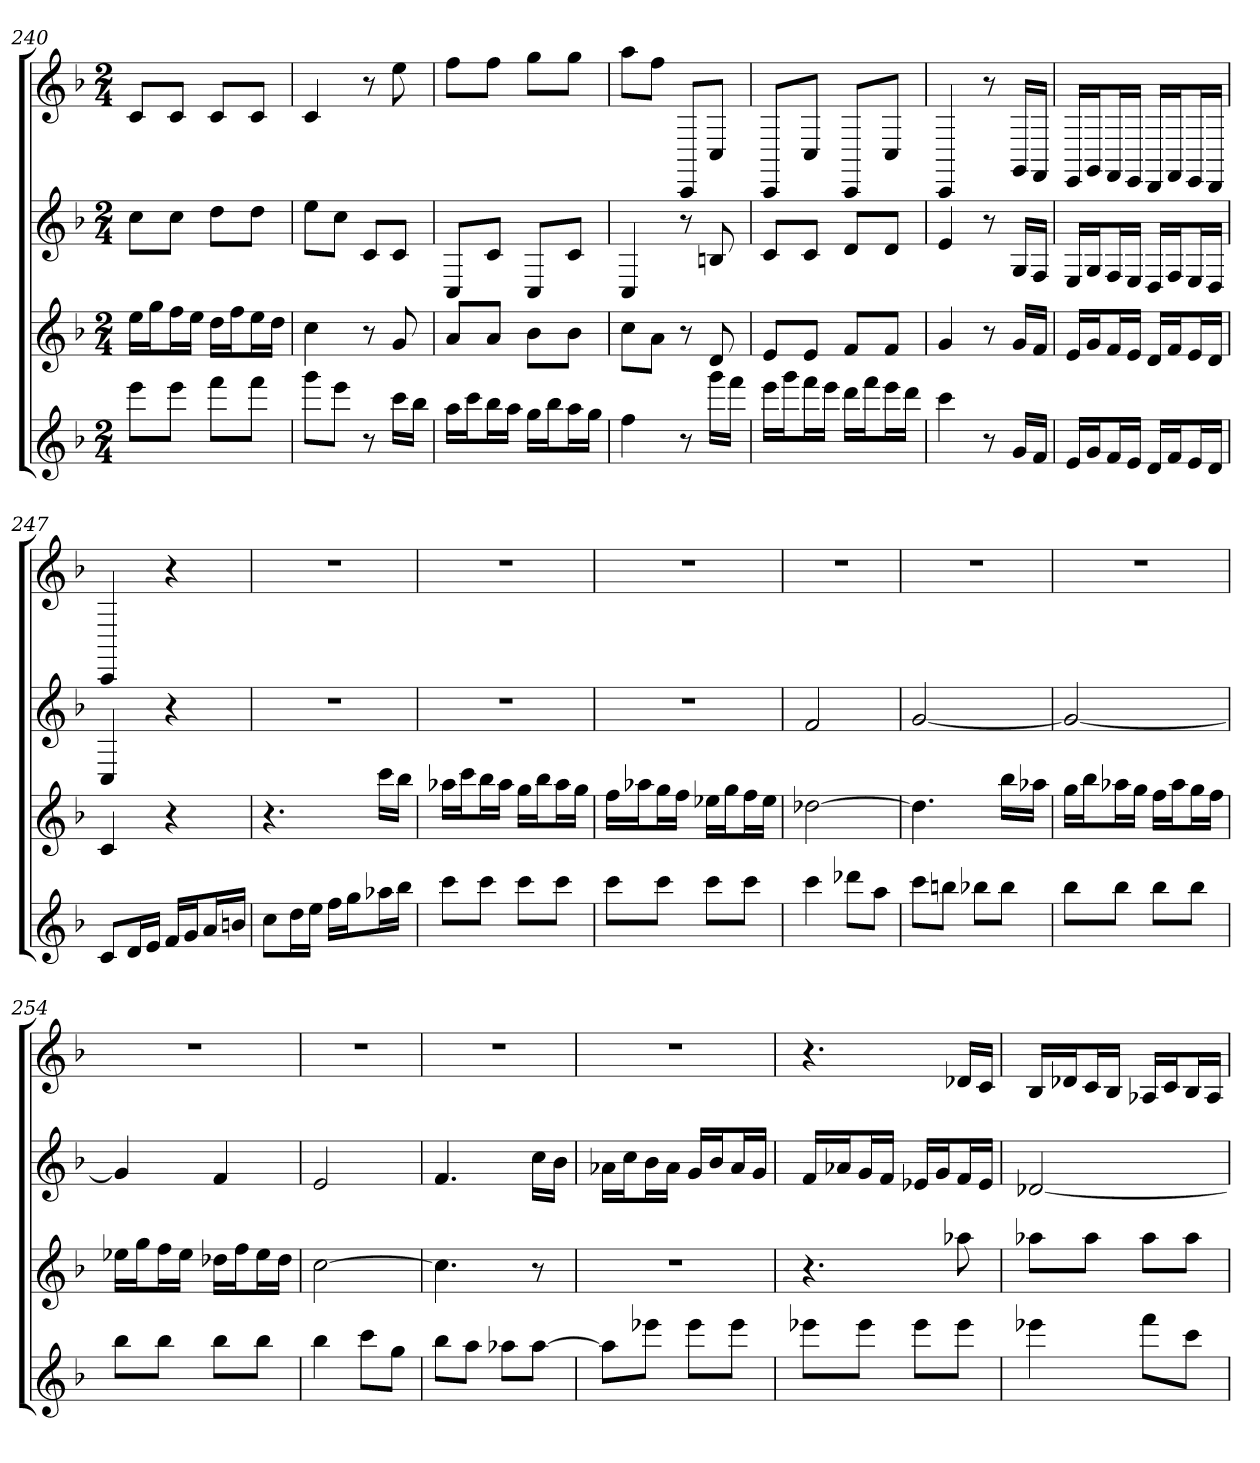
**kern	**kern	**kern	**kern
*part4	*part3	*part2	*part1
*staff4	*staff3	*staff2	*staff1
*k[b-]	*k[b-]	*k[b-]	*k[b-]
*F:	*F:	*F:	*F:
*M2/4	*M2/4	*M2/4	*M2/4
=240	=240	=240	=240
8eeeL	16eeLL	8ccL	8cL
.	16ggJ	.	.
8eeeJ	16ffL	8ccJ	8cJ
.	16eeJJ	.	.
8fffL	16ddLL	8ddL	8cL
.	16ffJ	.	.
8fffJ	16eeL	8ddJ	8cJ
.	16ddJJ	.	.
=241	=241	=241	=241
8gggL	4cc	8eeL	4c
8eeeJ	.	8ccJ	.
8r	8r	8cL	8r
16cccLL	8g	8cJ	8ee
16bb-JJ	.	.	.
=242	=242	=242	=242
16aaLL	8aL	8CL	8ffL
16cccJ	.	.	.
16bb-L	8aJ	8cJ	8ffJ
16aaJJ	.	.	.
16ggLL	8b-L	8CL	8ggL
16bb-J	.	.	.
16aaL	8b-J	8cJ	8ggJ
16ggJJ	.	.	.
=243	=243	=243	=243
4ff	8ccL	4C	8aaL
.	8aJ	.	8ffJ
8r	8r	8r	8CCL
16gggLL	8d	8Bn	8CJ
16fffJJ	.	.	.
=244	=244	=244	=244
16eeeLL	8eL	8cL	8CCL
16gggJ	.	.	.
16fffL	8eJ	8cJ	8CJ
16eeeJJ	.	.	.
16dddLL	8fL	8dL	8CCL
16fffJ	.	.	.
16eeeL	8fJ	8dJ	8CJ
16dddJJ	.	.	.
=245	=245	=245	=245
4ccc	4g	4e	4CC
8r	8r	8r	8r
16gLL	16gLL	16GLL	16GGLL
16fJJ	16fJJ	16FJJ	16FFJJ
=246	=246	=246	=246
16eLL	16eLL	16ELL	16EELL
16gJ	16gJ	16GJ	16GGJ
16fL	16fL	16FL	16FFL
16eJJ	16eJJ	16EJJ	16EEJJ
16dLL	16dLL	16DLL	16DDLL
16fJ	16fJ	16FJ	16FFJ
16eL	16eL	16EL	16EEL
16dJJ	16dJJ	16DJJ	16DDJJ
=247	=247	=247	=247
8cL	4c	4C	4CC
16dL	.	.	.
16eJJ	.	.	.
16fLL	4r	4r	4r
16gJ	.	.	.
16aL	.	.	.
16bnJJ	.	.	.
=248	=248	=248	=248
8ccL	4.r	2r	2r
16ddL	.	.	.
16eeJJ	.	.	.
16ffLL	.	.	.
16ggJ	.	.	.
16aa-XL	16cccLL	.	.
16bb-JJ	16bb-JJ	.	.
=249	=249	=249	=249
8cccL	16aa-XLL	2r	2r
.	16cccJ	.	.
8cccJ	16bb-L	.	.
.	16aa-JJ	.	.
8cccL	16ggLL	.	.
.	16bb-J	.	.
8cccJ	16aa-L	.	.
.	16ggJJ	.	.
=250	=250	=250	=250
8cccL	16ffLL	2r	2r
.	16aa-XJ	.	.
8cccJ	16ggL	.	.
.	16ffJJ	.	.
8cccL	16ee-XLL	.	.
.	16ggJ	.	.
8cccJ	16ffL	.	.
.	16ee-JJ	.	.
=251	=251	=251	=251
4ccc	[2dd-X	2f	2r
8ddd-XL	.	.	.
8aaJ	.	.	.
=252	=252	=252	=252
8cccL	4.dd-]	[2g	2r
8bbnJ	.	.	.
8bb-XL	.	.	.
8bb-J	16bb-LL	.	.
.	16aa-XJJ	.	.
=253	=253	=253	=253
8bb-L	16ggLL	2g_	2r
.	16bb-J	.	.
8bb-J	16aa-XL	.	.
.	16ggJJ	.	.
8bb-L	16ffLL	.	.
.	16aa-J	.	.
8bb-J	16ggL	.	.
.	16ffJJ	.	.
=254	=254	=254	=254
8bb-L	16ee-XLL	4g]	2r
.	16ggJ	.	.
8bb-J	16ffL	.	.
.	16ee-JJ	.	.
8bb-L	16dd-XLL	4f	.
.	16ffJ	.	.
8bb-J	16ee-L	.	.
.	16dd-JJ	.	.
=255	=255	=255	=255
4bb-	[2cc	2e	2r
8cccL	.	.	.
8ggJ	.	.	.
=256	=256	=256	=256
8bb-L	4.cc]	4.f	2r
8aaJ	.	.	.
8aa-XL	.	.	.
[8aa-J	8r	16ccLL	.
.	.	16b-JJ	.
=257	=257	=257	=257
8aa-L]	2r	16a-XLL	2r
.	.	16ccJ	.
8eee-XJ	.	16b-L	.
.	.	16a-JJ	.
8eee-L	.	16gLL	.
.	.	16b-J	.
8eee-J	.	16a-L	.
.	.	16gJJ	.
=258	=258	=258	=258
8eee-XL	4.r	16fLL	4.r
.	.	16a-XJ	.
8eee-J	.	16gL	.
.	.	16fJJ	.
8eee-L	.	16e-XLL	.
.	.	16gJ	.
8eee-J	8aa-X	16fL	16d-XLL
.	.	16e-JJ	16cJJ
=259	=259	=259	=259
4eee-X	8aa-XL	[2d-X	16B-LL
.	.	.	16d-XJ
.	8aa-J	.	16cL
.	.	.	16B-JJ
8fffL	8aa-L	.	16A-XLL
.	.	.	16cJ
8cccJ	8aa-J	.	16B-L
.	.	.	16A-JJ
=	=	=	=
*-	*-	*-	*-
